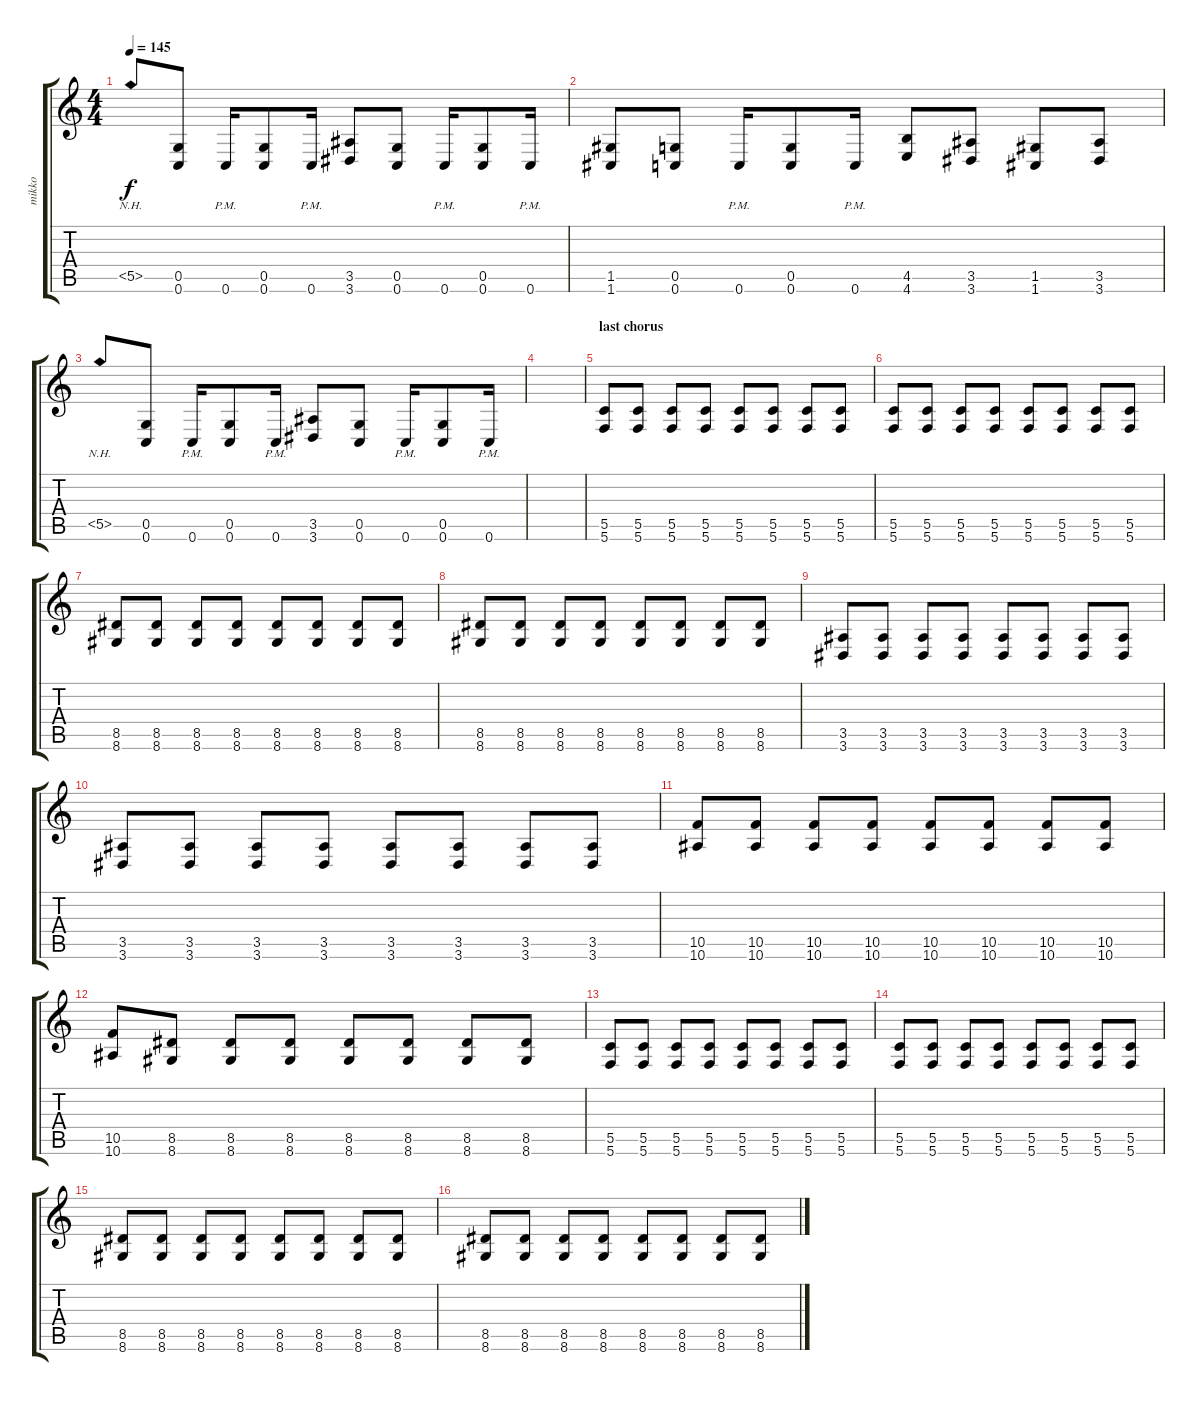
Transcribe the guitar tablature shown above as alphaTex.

\track ("mikko" "mikko") {instrument distortionguitar}
\staff {score tabs}
\tuning (D4 A3 F3 C3 G2 C2) {hide}
\ts (4 4)
\tempo 145
\clef g2
\ks c
5.5{nh}.8{dy f} (0.5 0.6).8 0.6{pm}.16 (0.5 0.6).8 0.6{pm}.16 (3.5 3.6).8 (0.5 0.6).8 0.6{pm}.16 (0.5 0.6).8 0.6{pm}.16 |
(1.5 1.6).8 (0.5 0.6).8 0.6{pm}.16 (0.5 0.6).8 0.6{pm}.16 (4.5 4.6).8 (3.5 3.6).8 (1.5 1.6).8 (3.5 3.6).8 |
5.5{nh}.8 (0.5 0.6).8 0.6{pm}.16 (0.5 0.6).8 0.6{pm}.16 (3.5 3.6).8 (0.5 0.6).8 0.6{pm}.16 (0.5 0.6).8 0.6{pm}.16 |
|
\section ("" "last chorus")
(5.5 5.6).8 (5.5 5.6).8 (5.5 5.6).8 (5.5 5.6).8 (5.5 5.6).8 (5.5 5.6).8 (5.5 5.6).8 (5.5 5.6).8 |
(5.5 5.6).8 (5.5 5.6).8 (5.5 5.6).8 (5.5 5.6).8 (5.5 5.6).8 (5.5 5.6).8 (5.5 5.6).8 (5.5 5.6).8 |
(8.5 8.6).8 (8.5 8.6).8 (8.5 8.6).8 (8.5 8.6).8 (8.5 8.6).8 (8.5 8.6).8 (8.5 8.6).8 (8.5 8.6).8 |
(8.5 8.6).8 (8.5 8.6).8 (8.5 8.6).8 (8.5 8.6).8 (8.5 8.6).8 (8.5 8.6).8 (8.5 8.6).8 (8.5 8.6).8 |
(3.5 3.6).8 (3.5 3.6).8 (3.5 3.6).8 (3.5 3.6).8 (3.5 3.6).8 (3.5 3.6).8 (3.5 3.6).8 (3.5 3.6).8 |
(3.5 3.6).8 (3.5 3.6).8 (3.5 3.6).8 (3.5 3.6).8 (3.5 3.6).8 (3.5 3.6).8 (3.5 3.6).8 (3.5 3.6).8 |
(10.5 10.6).8 (10.5 10.6).8 (10.5 10.6).8 (10.5 10.6).8 (10.5 10.6).8 (10.5 10.6).8 (10.5 10.6).8 (10.5 10.6).8 |
(10.5 10.6).8 (8.5 8.6).8 (8.5 8.6).8 (8.5 8.6).8 (8.5 8.6).8 (8.5 8.6).8 (8.5 8.6).8 (8.5 8.6).8 |
(5.5 5.6).8 (5.5 5.6).8 (5.5 5.6).8 (5.5 5.6).8 (5.5 5.6).8 (5.5 5.6).8 (5.5 5.6).8 (5.5 5.6).8 |
(5.5 5.6).8 (5.5 5.6).8 (5.5 5.6).8 (5.5 5.6).8 (5.5 5.6).8 (5.5 5.6).8 (5.5 5.6).8 (5.5 5.6).8 |
(8.5 8.6).8 (8.5 8.6).8 (8.5 8.6).8 (8.5 8.6).8 (8.5 8.6).8 (8.5 8.6).8 (8.5 8.6).8 (8.5 8.6).8 |
(8.5 8.6).8 (8.5 8.6).8 (8.5 8.6).8 (8.5 8.6).8 (8.5 8.6).8 (8.5 8.6).8 (8.5 8.6).8 (8.5 8.6).8
